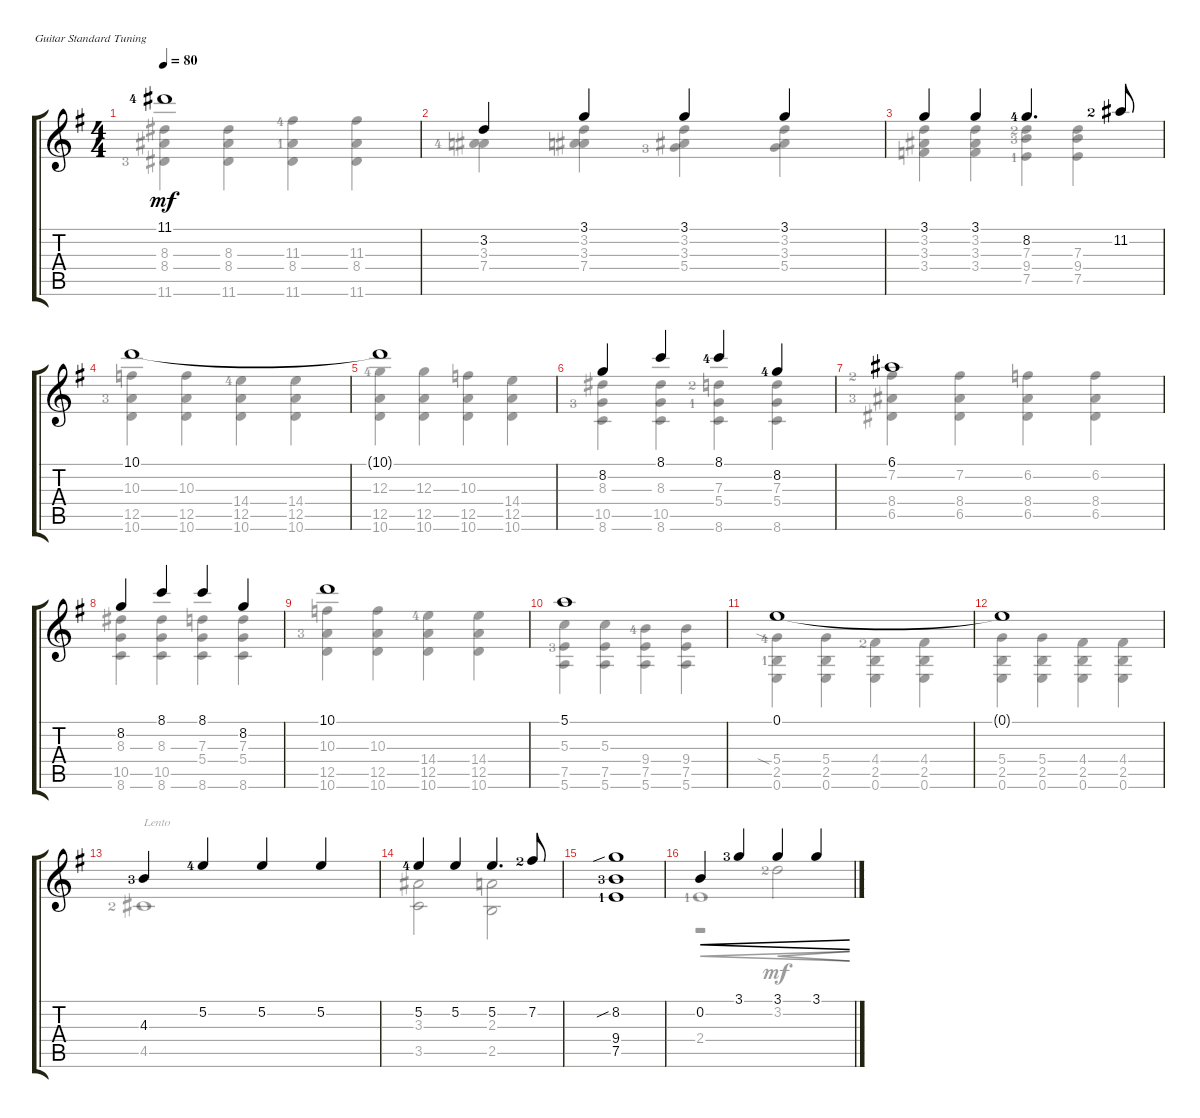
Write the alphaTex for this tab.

\defaultSystemsLayout 4
\bracketExtendMode groupsimilarinstruments
\firstSystemTrackNameOrientation horizontal
\otherSystemsTrackNameOrientation horizontal
\track "" {instrument acousticguitarsteel}
\staff {score tabs}
\tuning (E4 B3 G3 D3 A2 E2)
\voice
\ts (4 4)
\tempo 80
\clef g2
\ks g
11.1{lf 5}.1{dy mf} |
3.2.4 3.1.4 3.1.4 3.1.4 |
3.1.4 3.1.4 8.2{lf 5}.4{d} 11.2{lf 3}.8 |
10.1.1 |
10.1{t}.1 |
8.2.4 8.1.4 8.1{lf 5}.4 8.2{lf 5}.4 |
6.1.1 |
8.2.4 8.1.4 8.1.4 8.2.4 |
10.1.1 |
5.1.1 |
0.1.1 |
0.1{t}.1 |
4.3{lf 4}.4 5.2{lf 5}.4 5.2.4 5.2.4 |
5.2{lf 5}.4 5.2.4 5.2.4{d} 7.2{lf 3}.8 |
(8.2{sib} 9.4{lf 4} 7.5{lf 2}).1 |
0.2.4{cre} 3.1{lf 4}.4{cre} 3.1.4{cre} 3.1.4{cre}
\voice
\clef g2
\ottava regular
\simile none
\ks g
(8.3 8.4 11.6{lf 4}).4{dy mf} (8.3 8.4 11.6).4 (11.6 11.3{lf 5} 8.4{lf 2}).4 (11.6 11.3 8.4).4 |
(3.3 7.4{lf 5}).4 (3.3 3.2 7.4).4 (3.3 3.2 5.4{lf 4}).4 (3.2 3.3 5.4).4 |
(3.4 3.2 3.3).4 (3.4 3.3 3.2).4 (7.3{lf 3} 9.4{lf 4} 7.5{lf 2}).4 (7.3 9.4 7.5).4 |
(10.3 12.5{lf 4} 10.6).4 (10.3 12.5 10.6).4 (12.5 14.4{lf 5} 10.6).4 (12.5 14.4 10.6).4 |
(12.3{lf 5} 10.6 12.5).4 (12.3 10.6 12.5).4 (10.3 10.6 12.5).4 (14.4 10.6 12.5).4 |
(8.3 10.5{lf 4} 8.6).4 (8.3 10.5 8.6).4 (7.3{lf 3} 5.4{lf 2} 8.6).4 (7.3 5.4 8.6).4 |
(6.5 8.4{lf 4} 7.2{lf 3}).4 (6.5 8.4 7.2).4 (6.5 8.4 6.2).4 (6.5 8.4 6.2).4 |
(8.3 10.5 8.6).4 (8.3 10.5 8.6).4 (7.3 5.4 8.6).4 (7.3 5.4 8.6).4 |
(10.3 12.5{lf 4} 10.6).4 (10.3 12.5 10.6).4 (12.5 10.6 14.4{lf 5}).4 (12.5 10.6 14.4).4 |
(5.3 7.5{lf 4} 5.6).4 (5.3 7.5 5.6).4 (9.4{lf 5} 7.5 5.6).4 (9.4 7.5 5.6).4 |
(0.6 2.5{lf 2} 5.4{sia lf 5}).4 (0.6 2.5 5.4).4 (0.6 2.5 4.4{lf 3}).4 (0.6 2.5 4.4).4 |
(0.6 2.5 5.4).4 (0.6 2.5 5.4).4 (0.6 2.5 4.4).4 (0.6 2.5 4.4).4 |
4.5{lf 3}.1{txt "Lento"} |
(3.5 3.3).2 (2.3 2.5).2 |
|
2.4{lf 2}.1{cre}
\voice
\clef g2
\ottava regular
\simile none
\ks g
|
|
|
|
|
|
|
|
|
|
|
|
|
|
|
r.2 3.2{lf 3}.2{cre}
